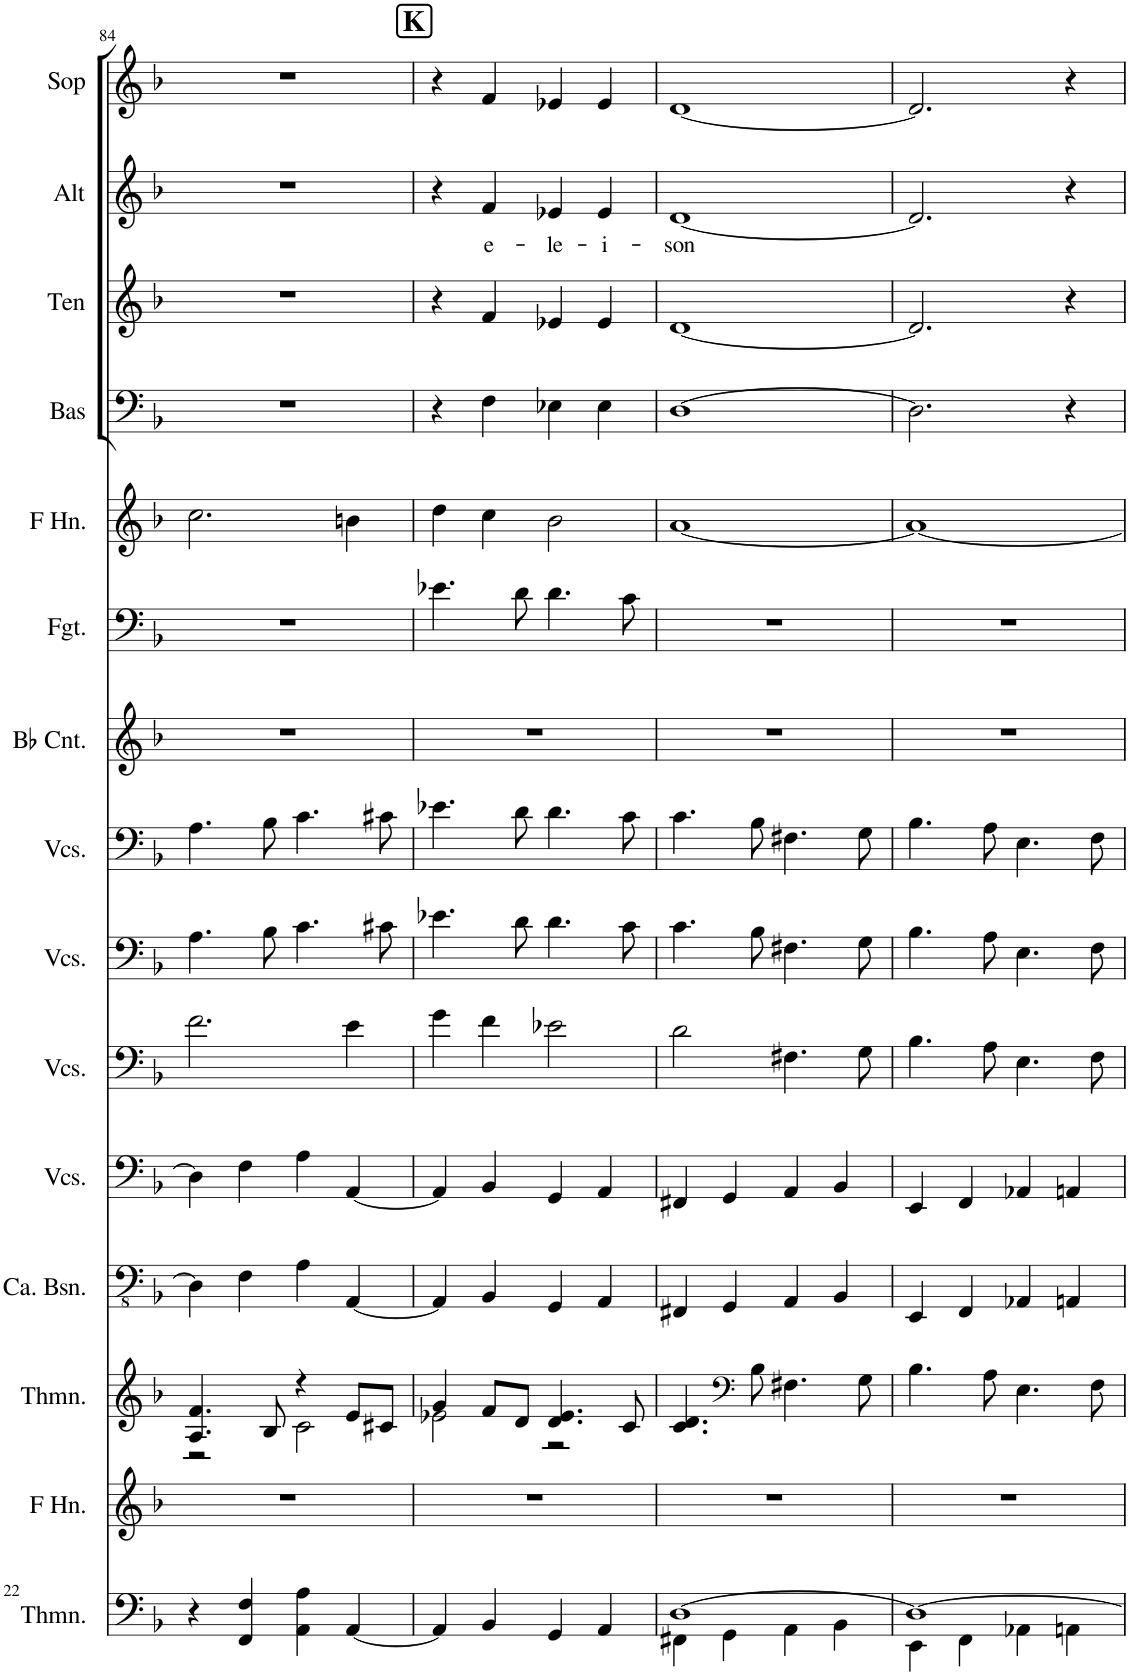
**kern	**kern	**kern	**kern	**kern	**kern	**kern	**kern	**kern	**kern	**kern	**kern	**kern	**kern	**text	**kern
*part15	*part14	*part13	*part12	*part11	*part10	*part9	*part8	*part7	*part6	*part5	*part4	*part3	*part2	*part2	*part1
*staff15	*staff14	*staff13	*staff12	*staff11	*staff10	*staff9	*staff8	*staff7	*staff6	*staff5	*staff4	*staff3	*staff2	*staff2	*staff1
*I"Theremin, Organ lh	*I"Hoorn in F, Horns 3,4 in F	*I"Theremin, Organ rh	*I"Contrabassen, Double Bass	*I"Violoncellos, Cello 2	*I"Violoncellos, Cello 1	*I"Violoncellos, Viola 2	*I"Violoncellos, Viola 1	*I"Cornet in Bb, Trumpet in F	*I"Fagot, Bassoon	*I"Hoorn in F, Horns 1,2 in F	*I"Bas	*I"Ten	*I"Alt	*	*I"Sop
*I'Thmn.	*I'F Hn.	*I'Thmn.	*I'Ca. Bsn.	*I'Vcs.	*I'Vcs.	*I'Vcs.	*I'Vcs.	*	*I'Fgt.	*I'F Hn.	*I'Bas	*I'Ten	*I'Alt	*	*I'Sop
!!LO:PB:g=z
*clefF4	*clefG2	*clefG2	*clefFv4	*clefF4	*clefF4	*clefF4	*clefF4	*clefG2	*clefF4	*clefG2	*clefF4	*clefG2	*clefG2	*	*clefG2
*	*Trd4c7	*	*	*	*	*	*	*Trd1c2	*	*Trd4c7	*	*Trd1c2	*Trd1c2	*	*
*k[b-]	*k[b-]	*k[b-]	*k[b-]	*k[b-]	*k[b-]	*k[b-]	*k[b-]	*k[b-]	*k[b-]	*k[b-]	*k[b-]	*k[b-]	*k[b-]	*	*k[b-]
*M4/4	*M4/4	*M4/4	*M4/4	*M4/4	*M4/4	*M4/4	*M4/4	*M4/4	*M4/4	*M4/4	*M4/4	*M4/4	*M4/4	*	*M4/4
*met(c)	*met(c)	*met(c)	*met(c)	*met(c)	*met(c)	*met(c)	*met(c)	*met(c)	*met(c)	*met(c)	*met(c)	*met(c)	*met(c)	*	*met(c)
=84	=84	=84	=84	=84	=84	=84	=84	=84	=84	=84	=84	=84	=84	=84	=84
*	*	*^	*	*	*	*	*	*	*	*	*	*	*	*	*
4r	1r	4.A/ 4.f/	2r	4DD\]	4D\]	2.f\	4.A\	4.A\	1r	1r	2.cc\	1r	1r	1r	.	1r
4FF/ 4F/	.	.	.	4FF\	4F\	.	.	.	.	.	.	.	.	.	.	.
.	.	8B-/	.	.	.	.	8B-\	8B-\	.	.	.	.	.	.	.	.
4AA\ 4A\	.	4r	2c\	4AA\	4A\	.	4.c\	4.c\	.	.	.	.	.	.	.	.
[4AA/	.	8e/L	.	[4AAA/	[4AA/	4e\	.	.	.	.	4bn\	.	.	.	.	.
.	.	8c#X/J	.	.	.	.	8c#X\	8c#X\	.	.	.	.	.	.	.	.
!!LO:REH:place=s1:a:B:cj:fs=14:t=K
=85	=85	=85	=85	=85	=85	=85	=85	=85	=85	=85	=85	=85	=85	=85	=85	=85
4AA/]	1r	4g/	2e-X\	4AAA/]	4AA/]	4g\	4.e-X\	4.e-X\	1r	4.e-X\	4dd\	4r	4r	4r	.	4r
!	!	!	!	!	!	!	!	!	!	!	!	!	!	!	!LO:LY:b	!
4BB-/	.	8f/L	.	4BBB-/	4BB-/	4f\	.	.	.	.	4cc\	4F\	4f/	4f/	e-	4f/
.	.	8d/J	.	.	.	.	8d\	8d\	.	8d\	.	.	.	.	.	.
!	!	!	!	!	!	!	!	!	!	!	!	!	!	!	!LO:LY:b	!
4GG/	.	4.d/ 4.e-/	2r	4GGG/	4GG/	2e-X\	4.d\	4.d\	.	4.d\	2b-\	4E-X\	4e-X/	4e-X/	-le-	4e-X/
!	!	!	!	!	!	!	!	!	!	!	!	!	!	!	!LO:LY:b	!
4AA/	.	.	.	4AAA/	4AA/	.	.	.	.	.	.	4E-\	4e-/	4e-/	-i-	4e-/
.	.	8c/	.	.	.	.	8c\	8c\	.	8c\	.	.	.	.	.	.
*	*	*v	*v	*	*	*	*	*	*	*	*	*	*	*	*	*
=86	=86	=86	=86	=86	=86	=86	=86	=86	=86	=86	=86	=86	=86	=86	=86
*^	*	*	*	*	*	*	*	*	*	*	*	*	*	*	*
!	!	!	!	!	!	!	!	!	!	!	!	!	!	!	!LO:LY:b	!
[1D	4FF#X\	1r	4.c/ 4.d/	4FFF#X/	4FF#X/	2d\	4.c\	4.c\	1r	1r	[1a	[1D	[1d	[1d	-son	[1d
.	4GG\	.	.	4GGG/	4GG/	.	.	.	.	.	.	.	.	.	.	.
*	*	*	*clefF4	*	*	*	*	*	*	*	*	*	*	*	*	*
.	.	.	8B-\	.	.	.	8B-\	8B-\	.	.	.	.	.	.	.	.
.	4AA\	.	4.F#X\	4AAA/	4AA/	4.F#X\	4.F#X\	4.F#X\	.	.	.	.	.	.	.	.
.	4BB-\	.	.	4BBB-/	4BB-/	.	.	.	.	.	.	.	.	.	.	.
.	.	.	8G\	.	.	8G\	8G\	8G\	.	.	.	.	.	.	.	.
=87	=87	=87	=87	=87	=87	=87	=87	=87	=87	=87	=87	=87	=87	=87	=87	=87
1D_	4EE\	1r	4.B-\	4EEE/	4EE/	4.B-\	4.B-\	4.B-\	1r	1r	1a_	2.D\]	2.d/]	2.d/]	.	2.d/]
.	4FF\	.	.	4FFF/	4FF/	.	.	.	.	.	.	.	.	.	.	.
.	.	.	8A\	.	.	8A\	8A\	8A\	.	.	.	.	.	.	.	.
.	4AA-X\	.	4.E\	4AAA-X/	4AA-X/	4.E\	4.E\	4.E\	.	.	.	.	.	.	.	.
.	4AAn\	.	.	4AAAn/	4AAn/	.	.	.	.	.	.	4r	4r	4r	.	4r
.	.	.	8F\	.	.	8F\	8F\	8F\	.	.	.	.	.	.	.	.
*v	*v	*	*	*	*	*	*	*	*	*	*	*	*	*	*	*
=	=	=	=	=	=	=	=	=	=	=	=	=	=	=	=
*-	*-	*-	*-	*-	*-	*-	*-	*-	*-	*-	*-	*-	*-	*-	*-
